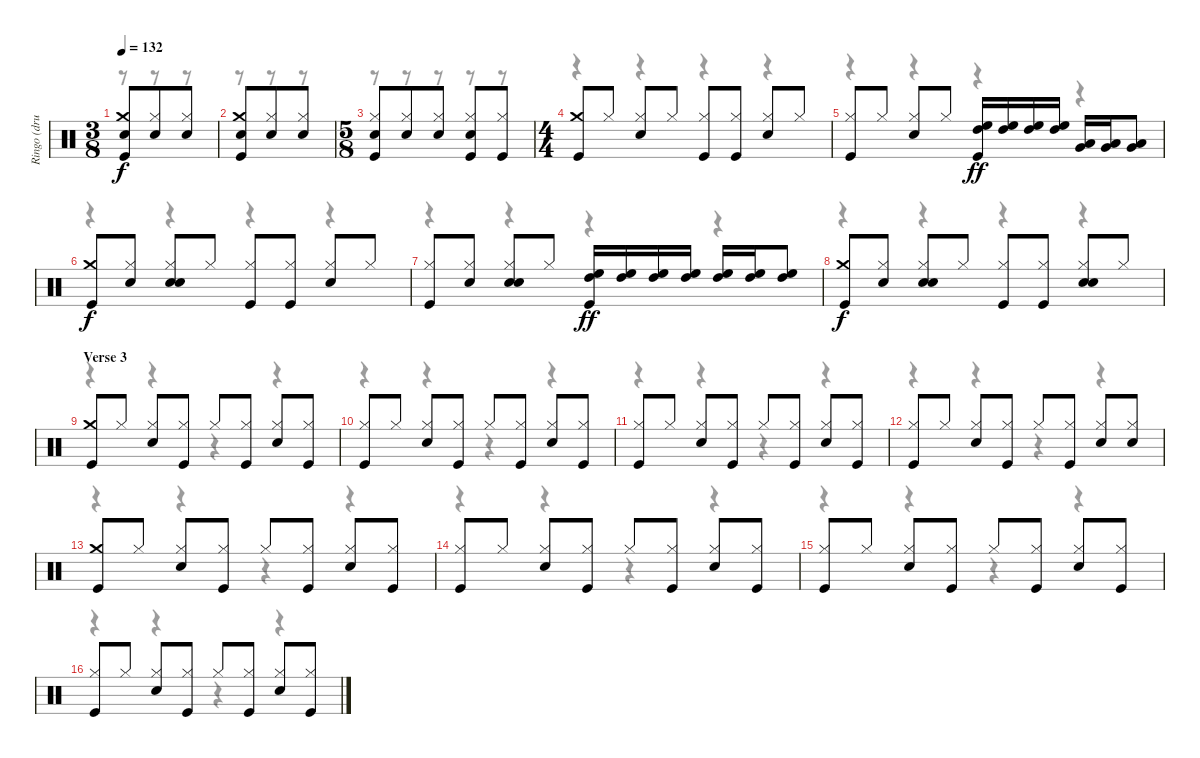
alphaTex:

\track ("Ringo (drums)" "Ringo (dru") {instrument percussion}
\staff {score}
\articulation defaults
\voice
\ts (3 8)
\tempo 132
\clef neutral
\ks c
("Crash medium (hit)" "Snare (hit) 2" "Kick (hit)").8{dy f} ("Hi-Hat (closed)" "Hand Clap (hit)").8 ("Hi-Hat (closed)" "Hand Clap (hit)").8 |
("Crash medium (hit)" "Snare (hit) 2" "Kick (hit)").8 ("Hi-Hat (closed)" "Hand Clap (hit)").8 ("Hi-Hat (closed)" "Hand Clap (hit)").8 |
\ts (5 8)
("Hi-Hat (closed)" "Snare (hit) 2" "Kick (hit)").8 ("Hi-Hat (closed)" "Hand Clap (hit)").8 ("Hi-Hat (closed)" "Hand Clap (hit)").8 ("Hi-Hat (closed)" "Snare (hit) 2" "Kick (hit)").8 ("Hi-Hat (closed)" "Kick (hit)").8 |
\ts (4 4)
("Crash medium (hit)" "Kick (hit)").8 "Hi-Hat (closed)".8 ("Hi-Hat (closed)" "Snare (hit) 2").8 "Hi-Hat (closed)".8 ("Hi-Hat (closed)" "Kick (hit)").8 ("Hi-Hat (closed)" "Kick (hit)").8 ("Hi-Hat (closed)" "Snare (hit) 2").8 "Hi-Hat (closed)".8 |
("Hi-Hat (closed)" "Kick (hit)").8 "Hi-Hat (closed)".8 ("Hi-Hat (closed)" "Snare (hit) 2").8 "Hi-Hat (closed)".8 ("High Tom (hit)" "High Floor Tom (hit)" "Kick (hit)").16{dy ff} ("High Tom (hit)" "High Floor Tom (hit)").16 ("High Tom (hit)" "High Floor Tom (hit)").16 ("High Tom (hit)" "High Floor Tom (hit)").16 ("Very Low Tom (hit)" "Low Floor Tom (hit)").16 ("Very Low Tom (hit)" "Low Floor Tom (hit)").16 ("Very Low Tom (hit)" "Low Floor Tom (hit)").8 |
("Crash medium (hit)" "Kick (hit)").8{dy f} ("Hi-Hat (closed)" "Hand Clap (hit)").8 ("Hi-Hat (closed)" "Snare (hit) 2" "Hand Clap (hit)").8 "Hi-Hat (closed)".8 ("Hi-Hat (closed)" "Kick (hit)").8 ("Hi-Hat (closed)" "Kick (hit)").8 ("Hi-Hat (closed)" "Snare (hit) 2").8 "Hi-Hat (closed)".8 |
("Hi-Hat (closed)" "Kick (hit)").8 ("Hi-Hat (closed)" "Hand Clap (hit)").8 ("Hi-Hat (closed)" "Snare (hit) 2" "Hand Clap (hit)").8 "Hi-Hat (closed)".8 ("High Tom (hit)" "High Floor Tom (hit)" "Kick (hit)").16{dy ff} ("High Tom (hit)" "High Floor Tom (hit)").16 ("High Tom (hit)" "High Floor Tom (hit)").16 ("High Tom (hit)" "High Floor Tom (hit)").16 ("High Tom (hit)" "High Floor Tom (hit)").16 ("High Tom (hit)" "High Floor Tom (hit)").16 ("High Tom (hit)" "High Floor Tom (hit)").8 |
("Crash medium (hit)" "Kick (hit)").8{dy f} ("Hi-Hat (closed)" "Hand Clap (hit)").8 ("Hi-Hat (closed)" "Snare (hit) 2" "Hand Clap (hit)").8 "Hi-Hat (closed)".8 ("Hi-Hat (closed)" "Kick (hit)").8 ("Hi-Hat (closed)" "Kick (hit)").8 ("Hi-Hat (closed)" "Snare (hit) 2" "Hand Clap (hit)").8 "Hi-Hat (closed)".8 |
\section ("" "Verse 3")
("Crash medium (hit)" "Kick (hit)").8 "Hi-Hat (closed)".8 ("Hi-Hat (closed)" "Snare (hit) 2").8 ("Hi-Hat (closed)" "Kick (hit)").8 "Hi-Hat (closed)".8 ("Hi-Hat (closed)" "Kick (hit)").8 ("Hi-Hat (closed)" "Snare (hit) 2").8 ("Hi-Hat (closed)" "Kick (hit)").8 |
("Hi-Hat (closed)" "Kick (hit)").8 "Hi-Hat (closed)".8 ("Hi-Hat (closed)" "Snare (hit) 2").8 ("Hi-Hat (closed)" "Kick (hit)").8 "Hi-Hat (closed)".8 ("Hi-Hat (closed)" "Kick (hit)").8 ("Hi-Hat (closed)" "Snare (hit) 2").8 ("Hi-Hat (closed)" "Kick (hit)").8 |
("Hi-Hat (closed)" "Kick (hit)").8 "Hi-Hat (closed)".8 ("Hi-Hat (closed)" "Snare (hit) 2").8 ("Hi-Hat (closed)" "Kick (hit)").8 "Hi-Hat (closed)".8 ("Hi-Hat (closed)" "Kick (hit)").8 ("Hi-Hat (closed)" "Snare (hit) 2").8 ("Hi-Hat (closed)" "Kick (hit)").8 |
("Hi-Hat (closed)" "Kick (hit)").8 "Hi-Hat (closed)".8 ("Hi-Hat (closed)" "Snare (hit) 2").8 ("Hi-Hat (closed)" "Kick (hit)").8 "Hi-Hat (closed)".8 ("Hi-Hat (closed)" "Kick (hit)").8 ("Hi-Hat (closed)" "Snare (hit) 2").8 ("Hi-Hat (closed)" "Snare (hit) 2").8 |
("Crash medium (hit)" "Kick (hit)").8 "Hi-Hat (closed)".8 ("Hi-Hat (closed)" "Snare (hit) 2").8 ("Hi-Hat (closed)" "Kick (hit)").8 "Hi-Hat (closed)".8 ("Hi-Hat (closed)" "Kick (hit)").8 ("Hi-Hat (closed)" "Snare (hit) 2").8 ("Hi-Hat (closed)" "Kick (hit)").8 |
("Hi-Hat (closed)" "Kick (hit)").8 "Hi-Hat (closed)".8 ("Hi-Hat (closed)" "Snare (hit) 2").8 ("Hi-Hat (closed)" "Kick (hit)").8 "Hi-Hat (closed)".8 ("Hi-Hat (closed)" "Kick (hit)").8 ("Hi-Hat (closed)" "Snare (hit) 2").8 ("Hi-Hat (closed)" "Kick (hit)").8 |
("Hi-Hat (closed)" "Kick (hit)").8 "Hi-Hat (closed)".8 ("Hi-Hat (closed)" "Snare (hit) 2").8 ("Hi-Hat (closed)" "Kick (hit)").8 "Hi-Hat (closed)".8 ("Hi-Hat (closed)" "Kick (hit)").8 ("Hi-Hat (closed)" "Snare (hit) 2").8 ("Hi-Hat (closed)" "Kick (hit)").8 |
("Hi-Hat (closed)" "Kick (hit)").8 "Hi-Hat (closed)".8 ("Hi-Hat (closed)" "Snare (hit) 2").8 ("Hi-Hat (closed)" "Kick (hit)").8 "Hi-Hat (closed)".8 ("Hi-Hat (closed)" "Kick (hit)").8 ("Hi-Hat (closed)" "Snare (hit) 2").8 ("Hi-Hat (closed)" "Kick (hit)").8
\voice
\clef neutral
\ottava regular
\simile none
\ks c
r.8{dy f} r.8 r.8 |
r.8 r.8 r.8 |
r.8 r.8 r.8 r.8 r.8 |
r.4 r.4 r.4 r.4 |
r.4 r.4 r.4 r.4 |
r.4 r.4 r.4 r.4 |
r.4 r.4 r.4 r.4 |
r.4 r.4 r.4 r.4 |
r.4 r.4 r.4 r.4 |
r.4 r.4 r.4 r.4 |
r.4 r.4 r.4 r.4 |
r.4 r.4 r.4 r.4 |
r.4 r.4 r.4 r.4 |
r.4 r.4 r.4 r.4 |
r.4 r.4 r.4 r.4 |
r.4 r.4 r.4 r.4
